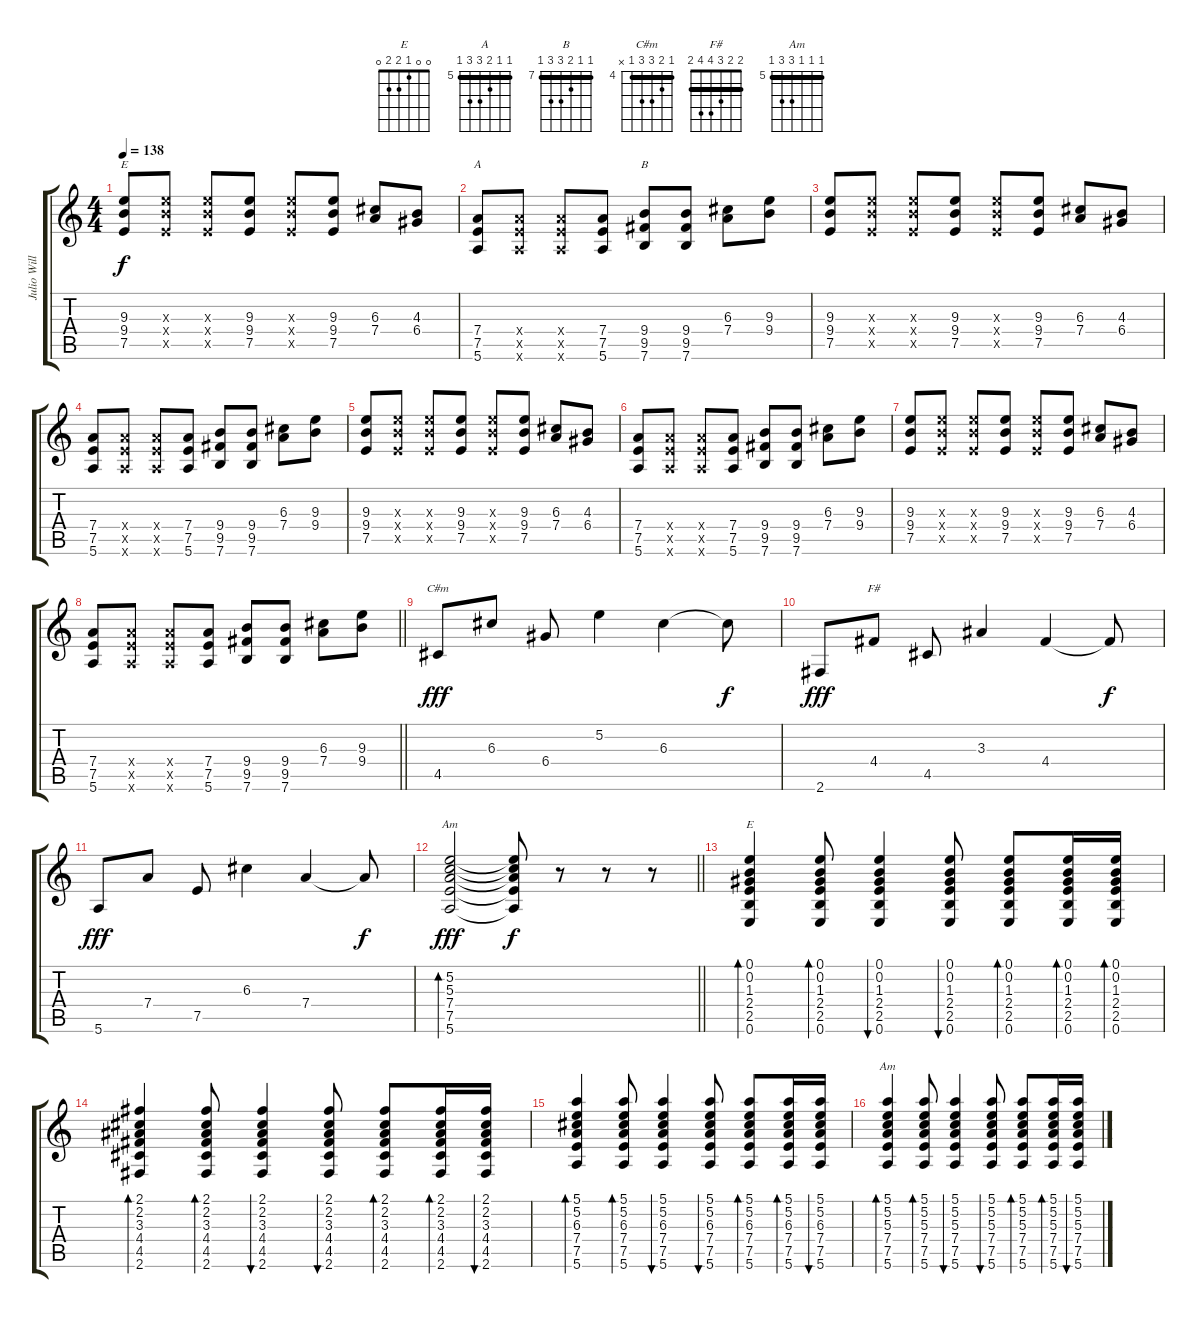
\track ("" "Julio Will") {instrument acousticguitarnylon}
\staff {score tabs}
\tuning (E4 B3 G3 D3 A2 E2) {hide}
\chord ("E" 7 9 9 9 7 0) {firstfret 7 barre 7}
\chord ("A" 5 5 6 7 7 5) {firstfret 5 barre 5}
\chord ("B" 7 7 8 9 9 7) {firstfret 7 barre 7}
\chord ("C#m" 4 5 6 6 4 x) {firstfret 4 barre 4}
\chord ("F#" 2 2 3 4 4 2) {barre 2}
\chord ("Am" x 5 5 7 7 5) {firstfret 5 barre 5}
\chord ("E" 0 0 1 2 2 0)
\chord ("Am" 5 5 5 7 7 5) {firstfret 5 barre 5}
\ts (4 4)
\tempo 138
\clef g2
\ks c
(9.3 9.4 7.5).8{ch "E" dy f} (9.3{x} 9.4{x} 7.5{x}).8 (9.3{x} 9.4{x} 7.5{x}).8 (9.3 9.4 7.5).8 (9.3{x} 9.4{x} 7.5{x}).8 (9.3 9.4 7.5).8 (6.3 7.4).8 (4.3 6.4).8 |
(7.4 7.5 5.6).8{ch "A"} (7.4{x} 7.5{x} 5.6{x}).8 (7.4{x} 7.5{x} 5.6{x}).8 (7.4 7.5 5.6).8 (9.4 9.5 7.6).8{ch "B"} (9.4 9.5 7.6).8 (6.3 7.4).8 (9.3 9.4).8 |
(9.3 9.4 7.5).8 (9.3{x} 9.4{x} 7.5{x}).8 (9.3{x} 9.4{x} 7.5{x}).8 (9.3 9.4 7.5).8 (9.3{x} 9.4{x} 7.5{x}).8 (9.3 9.4 7.5).8 (6.3 7.4).8 (4.3 6.4).8 |
(7.4 7.5 5.6).8 (7.4{x} 7.5{x} 5.6{x}).8 (7.4{x} 7.5{x} 5.6{x}).8 (7.4 7.5 5.6).8 (9.4 9.5 7.6).8 (9.4 9.5 7.6).8 (6.3 7.4).8 (9.3 9.4).8 |
(9.3 9.4 7.5).8 (9.3{x} 9.4{x} 7.5{x}).8 (9.3{x} 9.4{x} 7.5{x}).8 (9.3 9.4 7.5).8 (9.3{x} 9.4{x} 7.5{x}).8 (9.3 9.4 7.5).8 (6.3 7.4).8 (4.3 6.4).8 |
(7.4 7.5 5.6).8 (7.4{x} 7.5{x} 5.6{x}).8 (7.4{x} 7.5{x} 5.6{x}).8 (7.4 7.5 5.6).8 (9.4 9.5 7.6).8 (9.4 9.5 7.6).8 (6.3 7.4).8 (9.3 9.4).8 |
(9.3 9.4 7.5).8 (9.3{x} 9.4{x} 7.5{x}).8 (9.3{x} 9.4{x} 7.5{x}).8 (9.3 9.4 7.5).8 (9.3{x} 9.4{x} 7.5{x}).8 (9.3 9.4 7.5).8 (6.3 7.4).8 (4.3 6.4).8 |
\barLineRight lightlight
(7.4 7.5 5.6).8 (7.4{x} 7.5{x} 5.6{x}).8 (7.4{x} 7.5{x} 5.6{x}).8 (7.4 7.5 5.6).8 (9.4 9.5 7.6).8 (9.4 9.5 7.6).8 (6.3 7.4).8 (9.3 9.4).8 |
4.5.8{ch "C#m" dy fff} 6.3.8 6.4.8 5.2.4 6.3.4 6.3{t}.8{dy f} |
2.6.8{dy fff} 4.4.8{ch "F#"} 4.5.8 3.3.4 4.4.4 4.4{t}.8{dy f} |
5.6.8{dy fff} 7.4.8 7.5.8 6.3.4 7.4.4 7.4{t}.8{dy f} |
\barLineRight lightlight
(5.2 5.3 7.4 7.5 5.6).2{bd 240 ch "Am" dy fff} (5.2{t} 5.3{t} 7.4{t} 7.5{t} 5.6{t}).8{dy f} r.8 r.8 r.8 |
(0.1 0.2 1.3 2.4 2.5 0.6).4{bd 60 ch "E"} (0.1 0.2 1.3 2.4 2.5 0.6).8{bd 60} (0.1 0.2 1.3 2.4 2.5 0.6).4{bu 60} (0.1 0.2 1.3 2.4 2.5 0.6).8{bu 60} (0.1 0.2 1.3 2.4 2.5 0.6).8{bd 60} (0.1 0.2 1.3 2.4 2.5 0.6).16{bd 60} (0.1 0.2 1.3 2.4 2.5 0.6).16{bd 60} |
(2.1 2.2 3.3 4.4 4.5 2.6).4{bd 60} (2.1 2.2 3.3 4.4 4.5 2.6).8{bd 60} (2.1 2.2 3.3 4.4 4.5 2.6).4{bu 60} (2.1 2.2 3.3 4.4 4.5 2.6).8{bu 60} (2.1 2.2 3.3 4.4 4.5 2.6).8{bd 60} (2.1 2.2 3.3 4.4 4.5 2.6).16{bd 60} (2.1 2.2 3.3 4.4 4.5 2.6).16{bu 60} |
(5.1 5.2 6.3 7.4 7.5 5.6).4{bd 60} (5.1 5.2 6.3 7.4 7.5 5.6).8{bd 60} (5.1 5.2 6.3 7.4 7.5 5.6).4{bu 60} (5.1 5.2 6.3 7.4 7.5 5.6).8{bu 60} (5.1 5.2 6.3 7.4 7.5 5.6).8{bd 60} (5.1 5.2 6.3 7.4 7.5 5.6).16{bd 60} (5.1 5.2 6.3 7.4 7.5 5.6).16{bu 60} |
(5.1 5.2 5.3 7.4 7.5 5.6).4{bd 60 ch "Am"} (5.1 5.2 5.3 7.4 7.5 5.6).8{bd 60} (5.1 5.2 5.3 7.4 7.5 5.6).4{bu 60} (5.1 5.2 5.3 7.4 7.5 5.6).8{bu 60} (5.1 5.2 5.3 7.4 7.5 5.6).8{bd 60} (5.1 5.2 5.3 7.4 7.5 5.6).16{bd 60} (5.1 5.2 5.3 7.4 7.5 5.6).16{bu 60}
